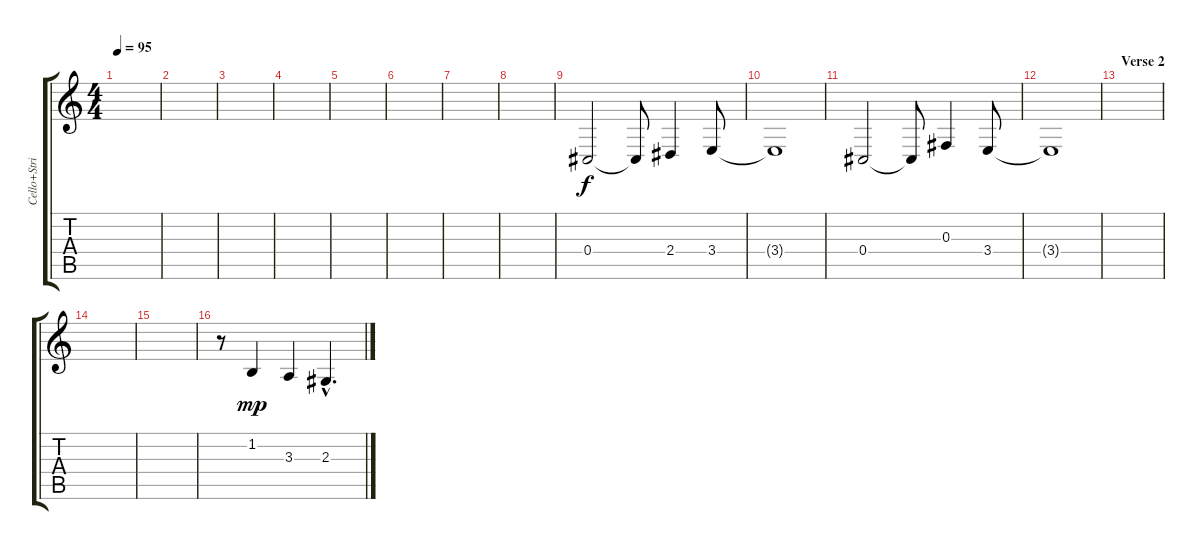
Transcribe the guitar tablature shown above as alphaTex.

\track ("Cello+Strings" "Cello+Stri") {instrument viola}
\staff {score tabs}
\tuning (Eb4 Bb3 Gb3 Db3 Ab2 Eb2) {hide}
\ts (4 4)
\tempo 95
\clef g2
\ks c
|
|
|
|
|
|
|
|
0.4.2{volume 9} 0.4{t}.8 2.4.4 3.4.8 |
3.4{t}.1 |
0.4.2 0.4{t}.8 0.3.4 3.4.8 |
3.4{t}.1 |
\section ("" "Verse 2")
|
|
|
r.8{volume 11} 1.2.4{dy mp} 3.3.4 2.3{hac}.4{d}
